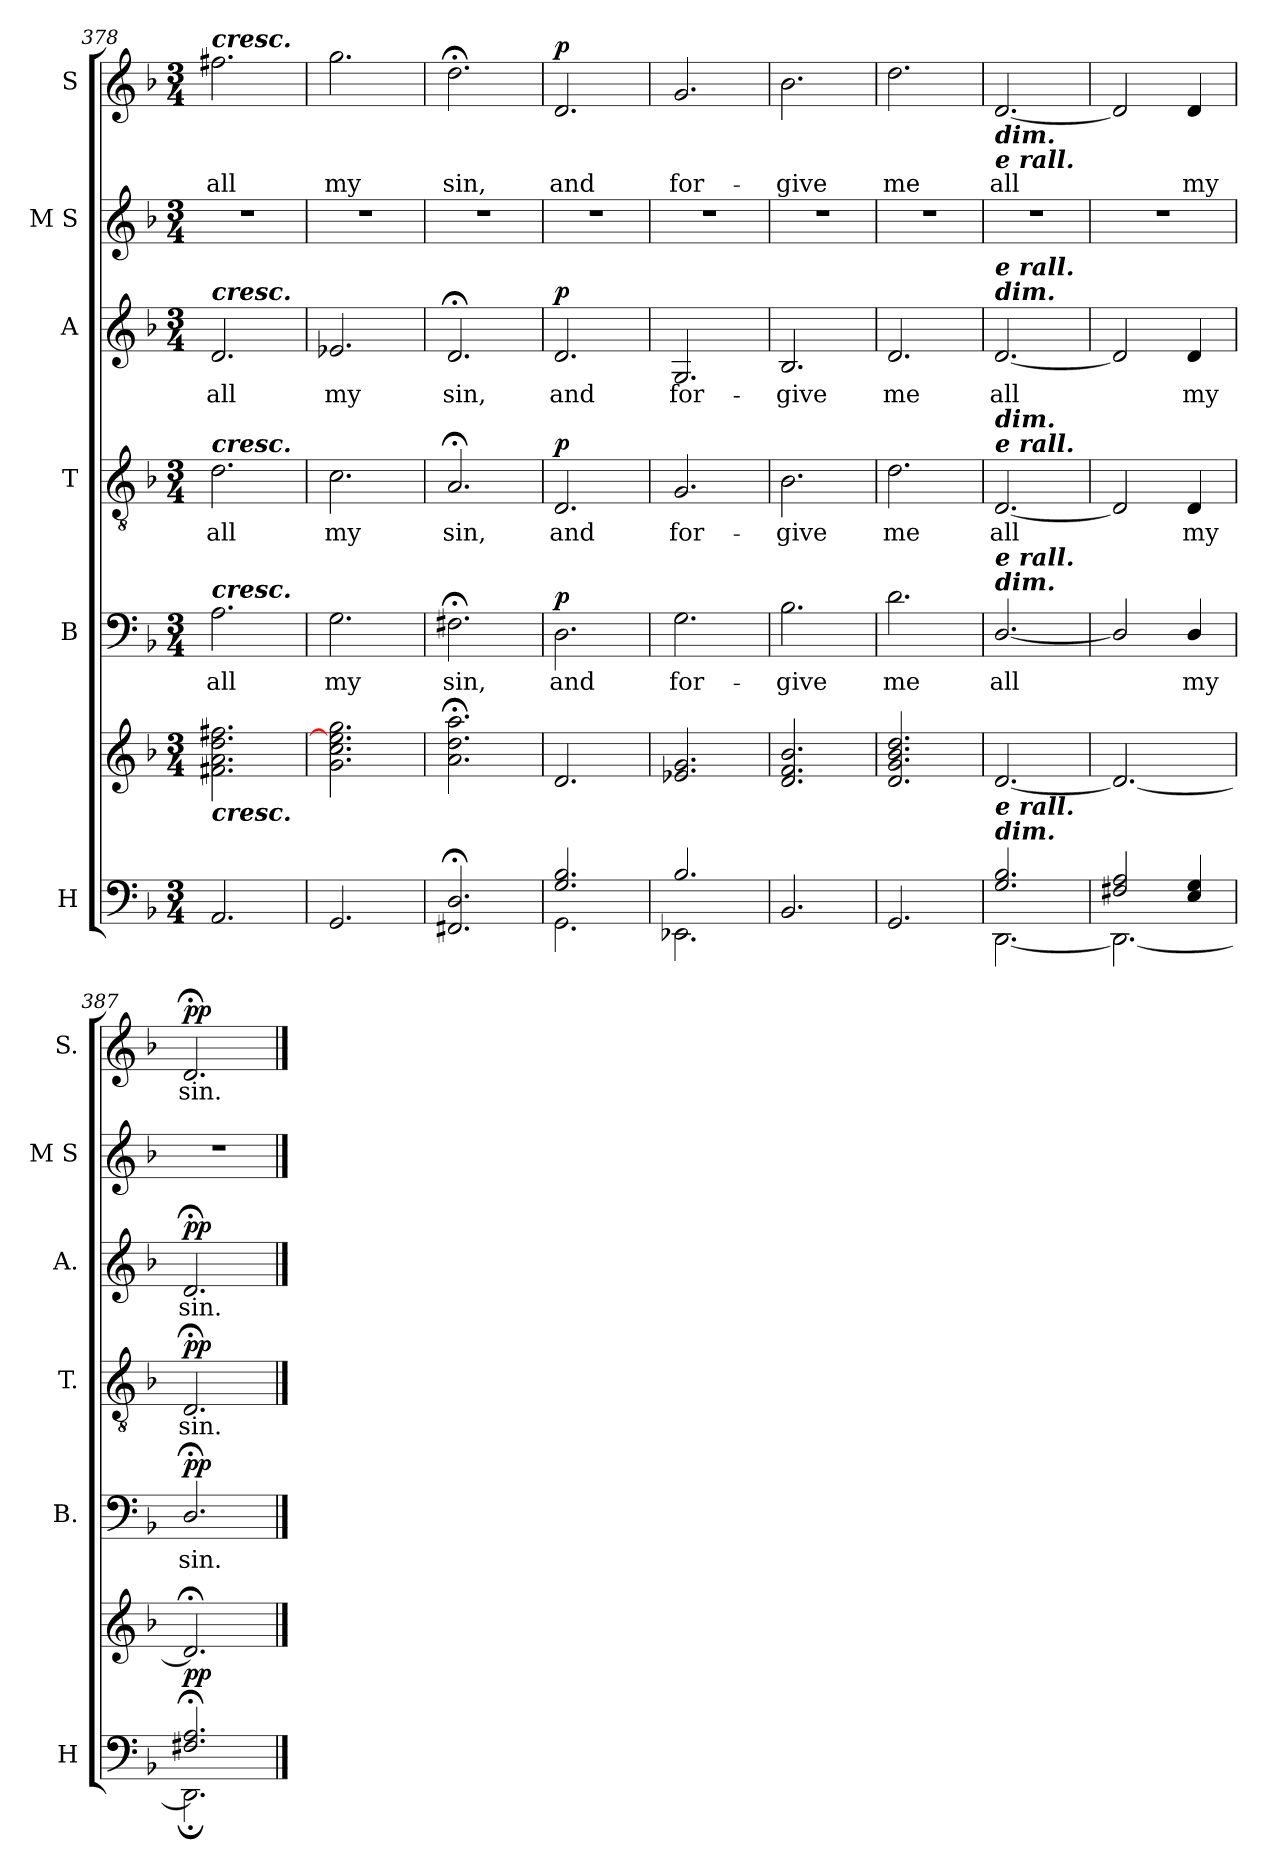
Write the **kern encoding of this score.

**kern	**kern	**dynam	**kern	**text	**dynam	**kern	**text	**dynam	**kern	**text	**dynam	**kern	**kern	**text	**dynam
*part6	*part6	*part6	*part5	*part5	*part5	*part4	*part4	*part4	*part3	*part3	*part3	*part2	*part1	*part1	*part1
*staff7	*staff6	*staff6/7	*staff5	*staff5	*staff5	*staff4	*staff4	*staff4	*staff3	*staff3	*staff3	*staff2	*staff1	*staff1	*staff1
*I"H	*	*	*I"B	*	*	*I"T	*	*	*I"A	*	*	*I"M S	*I"S	*	*
*I'H	*	*	*I'B.	*	*	*I'T.	*	*	*I'A.	*	*	*I'M S	*I'S.	*	*
*clefF4	*clefG2	*	*clefF4	*	*	*clefGv2	*	*	*clefG2	*	*	*clefG2	*clefG2	*	*
*k[b-]	*k[b-]	*	*k[b-]	*	*	*k[b-]	*	*	*k[b-]	*	*	*k[b-]	*k[b-]	*	*
*M3/4	*M3/4	*	*M3/4	*	*	*M3/4	*	*	*M3/4	*	*	*M3/4	*M3/4	*	*
=378	=378	=378	=378	=378	=378	=378	=378	=378	=378	=378	=378	=378	=378	=378	=378
*^	*	*	*	*	*	*	*	*	*	*	*	*	*	*	*
!	!	!	!	!	!	!	!	!	!	!	!	!	!	!LO:TX:a:Bi:t=cresc.	!	!
!	!	!	!	!	!	!	!	!	!	!LO:TX:a:Bi:t=cresc.	!	!	!	!	!	!
!	!	!	!	!	!	!	!LO:TX:a:Bi:t=cresc.	!	!	!	!	!	!	!	!	!
!	!	!	!	!LO:TX:a:Bi:t=cresc.	!	!	!	!	!	!	!	!	!	!	!	!
!	!	!LO:TX:b:Bi:t=cresc.	!	!	!	!	!	!	!	!	!	!	!	!	!	!
!	!	!	!	!	!LO:LY:b	!	!	!LO:LY:b	!	!	!LO:LY:b	!	!	!	!LO:LY:b	!
2.AA/	2.ryy	2.f#X\ 2.a\ 2.dd\ 2.ff#X\	.	2.A\	all	.	2.d\	all	.	2.d/	all	.	2.r	2.ff#X\	all	.
=379	=379	=379	=379	=379	=379	=379	=379	=379	=379	=379	=379	=379	=379	=379	=379	=379
!	!	!	!	!	!LO:LY:b	!	!	!LO:LY:b	!	!	!LO:LY:b	!	!	!	!LO:LY:b	!
2.GG/	2.ryy	2.g\ 2.cc\ 2.ee-\] 2.gg\	.	2.G\	my	.	2.c\	my	.	2.e-X/	my	.	2.r	2.gg\	my	.
=380	=380	=380	=380	=380	=380	=380	=380	=380	=380	=380	=380	=380	=380	=380	=380	=380
!	!	!	!	!	!LO:LY:b	!	!	!LO:LY:b	!	!	!LO:LY:b	!	!	!	!LO:LY:b	!
2.FF#X/;< 2.D/;<	2.ryy	2.a\;< 2.dd\;< 2.aa\;<	.	2.F#X;<\	sin,	.	2.A;</	sin,	.	2.d;</	sin,	.	2.r	2.dd;<\	sin,	.
=381	=381	=381	=381	=381	=381	=381	=381	=381	=381	=381	=381	=381	=381	=381	=381	=381
!	!	!	!	!	!LO:LY:b	!LO:DY:b	!	!LO:LY:b	!LO:DY:b	!	!LO:LY:b	!LO:DY:b	!	!	!LO:LY:b	!LO:DY:b
2.G/ 2.B-/	2.GG\	2.d/	.	2.D\	and	p	2.D/	and	p	2.d/	and	p	2.r	2.d/	and	p
=382	=382	=382	=382	=382	=382	=382	=382	=382	=382	=382	=382	=382	=382	=382	=382	=382
!	!	!	!	!	!LO:LY:b	!	!	!LO:LY:b	!	!	!LO:LY:b	!	!	!	!LO:LY:b	!
2.B-/	2.EE-X\	2.e-X/ 2.g/	.	2.G\	for-	.	2.G/	for-	.	2.G/	for-	.	2.r	2.g/	for-	.
=383	=383	=383	=383	=383	=383	=383	=383	=383	=383	=383	=383	=383	=383	=383	=383	=383
!	!	!	!	!	!LO:LY:b	!	!	!LO:LY:b	!	!	!LO:LY:b	!	!	!	!LO:LY:b	!
2.ryy	2.BB-/	2.d/ 2.f/ 2.b-/	.	2.B-\	-give	.	2.B-\	-give	.	2.B-/	-give	.	2.r	2.b-\	-give	.
=384	=384	=384	=384	=384	=384	=384	=384	=384	=384	=384	=384	=384	=384	=384	=384	=384
!	!	!	!	!	!LO:LY:b	!	!	!LO:LY:b	!	!	!LO:LY:b	!	!	!	!LO:LY:b	!
2.ryy	2.GG/	2.d/ 2.g/ 2.b-/ 2.dd/	.	2.d\	me	.	2.d\	me	.	2.d/	me	.	2.r	2.dd\	me	.
=385	=385	=385	=385	=385	=385	=385	=385	=385	=385	=385	=385	=385	=385	=385	=385	=385
!	!	!	!	!	!	!	!	!	!	!	!	!	!	!LO:TX:b:Bi:t=dim.	!	!
!	!	!	!	!	!	!	!	!	!	!	!	!	!	!LO:TX:b:Bi:t=e rall.	!	!
!	!	!	!	!	!	!	!	!	!	!LO:TX:a:Bi:t=dim.	!	!	!	!	!	!
!	!	!	!	!	!	!	!	!	!	!LO:TX:a:Bi:t=e rall.	!	!	!	!	!	!
!	!	!	!	!	!	!	!LO:TX:a:Bi:t=e rall.	!	!	!	!	!	!	!	!	!
!	!	!	!	!	!	!	!LO:TX:a:Bi:t=dim.	!	!	!	!	!	!	!	!	!
!	!	!	!	!LO:TX:a:Bi:t=dim.	!	!	!	!	!	!	!	!	!	!	!	!
!	!	!	!	!LO:TX:a:Bi:t=e rall.	!	!	!	!	!	!	!	!	!	!	!	!
!LO:TX:a:Bi:t=dim.	!	!	!	!	!	!	!	!	!	!	!	!	!	!	!	!
!LO:TX:a:Bi:t=e rall.	!	!	!	!	!	!	!	!	!	!	!	!	!	!	!	!
!	!	!	!	!	!LO:LY:b	!	!	!LO:LY:b	!	!	!LO:LY:b	!	!	!	!LO:LY:b	!
2.G/ 2.B-/	[2.DD\	[2.d/	.	[2.D/	all	.	[2.D/	all	.	[2.d/	all	.	2.r	[2.d/	all	.
=386	=386	=386	=386	=386	=386	=386	=386	=386	=386	=386	=386	=386	=386	=386	=386	=386
2F#X/ 2A/	2.DD\_	2.d/_	.	2D/]	.	.	2D/]	.	.	2d/]	.	.	2.r	2d/]	.	.
!	!	!	!	!	!LO:LY:b	!	!	!LO:LY:b	!	!	!LO:LY:b	!	!	!	!LO:LY:b	!
4E/ 4G/	.	.	.	4D/	my	.	4D/	my	.	4d/	my	.	.	4d/	my	.
!!LO:PB:g=z
=387	=387	=387	=387	=387	=387	=387	=387	=387	=387	=387	=387	=387	=387	=387	=387	=387
!	!	!	!LO:DY:b	!	!LO:LY:b	!LO:DY:b	!	!LO:LY:b	!LO:DY:b	!	!LO:LY:b	!LO:DY:b	!	!	!LO:LY:b	!LO:DY:b
2.F#X/;< 2.A/;<	2.DD;\]	2.d;</]	pp	2.D;</	sin.	pp	2.D;</	sin.	pp	2.d;</	sin.	pp	2.r	2.d;</	sin.	pp
*v	*v	*	*	*	*	*	*	*	*	*	*	*	*	*	*	*
==	==	==	==	==	==	==	==	==	==	==	==	==	==	==	==
*-	*-	*-	*-	*-	*-	*-	*-	*-	*-	*-	*-	*-	*-	*-	*-
